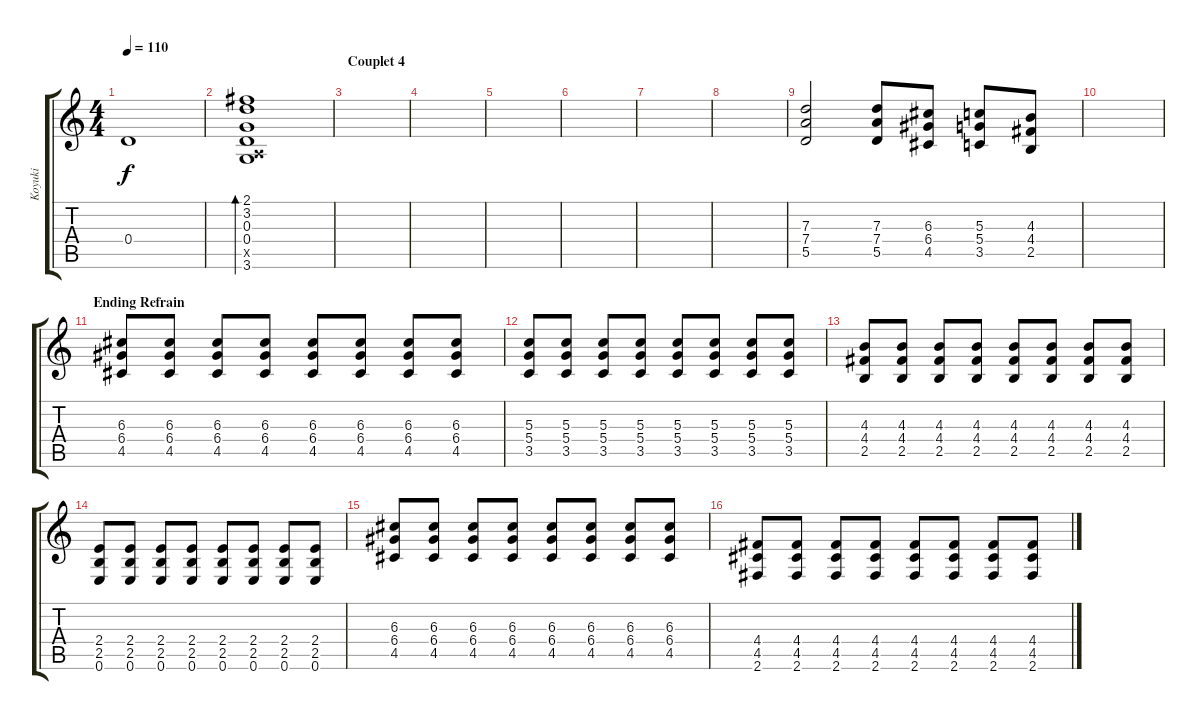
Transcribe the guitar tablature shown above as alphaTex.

\track ("Koyuki" "Koyuki") {instrument overdrivenguitar}
\staff {score tabs}
\tuning (E4 B3 G3 D3 A2 E2) {hide}
\ts (4 4)
\tempo 110
\clef g2
\ks c
0.4.1{dy f} |
(2.1 3.2 0.3 0.4 0.5{x} 3.6).1{bd 120} |
\section ("" "Couplet 4")
|
|
|
|
|
|
(7.3 7.4 5.5).2 (7.3 7.4 5.5).8 (6.3 6.4 4.5).8 (5.3 5.4 3.5).8 (4.3 4.4 2.5).8 |
|
\section ("" "Ending Refrain")
(6.3 6.4 4.5).8 (6.3 6.4 4.5).8 (6.3 6.4 4.5).8 (6.3 6.4 4.5).8 (6.3 6.4 4.5).8 (6.3 6.4 4.5).8 (6.3 6.4 4.5).8 (6.3 6.4 4.5).8 |
(5.3 5.4 3.5).8 (5.3 5.4 3.5).8 (5.3 5.4 3.5).8 (5.3 5.4 3.5).8 (5.3 5.4 3.5).8 (5.3 5.4 3.5).8 (5.3 5.4 3.5).8 (5.3 5.4 3.5).8 |
(4.3 4.4 2.5).8 (4.3 4.4 2.5).8 (4.3 4.4 2.5).8 (4.3 4.4 2.5).8 (4.3 4.4 2.5).8 (4.3 4.4 2.5).8 (4.3 4.4 2.5).8 (4.3 4.4 2.5).8 |
(2.4 2.5 0.6).8 (2.4 2.5 0.6).8 (2.4 2.5 0.6).8 (2.4 2.5 0.6).8 (2.4 2.5 0.6).8 (2.4 2.5 0.6).8 (2.4 2.5 0.6).8 (2.4 2.5 0.6).8 |
(6.3 6.4 4.5).8 (6.3 6.4 4.5).8 (6.3 6.4 4.5).8 (6.3 6.4 4.5).8 (6.3 6.4 4.5).8 (6.3 6.4 4.5).8 (6.3 6.4 4.5).8 (6.3 6.4 4.5).8 |
(4.4 4.5 2.6).8 (4.4 4.5 2.6).8 (4.4 4.5 2.6).8 (4.4 4.5 2.6).8 (4.4 4.5 2.6).8 (4.4 4.5 2.6).8 (4.4 4.5 2.6).8 (4.4 4.5 2.6).8
